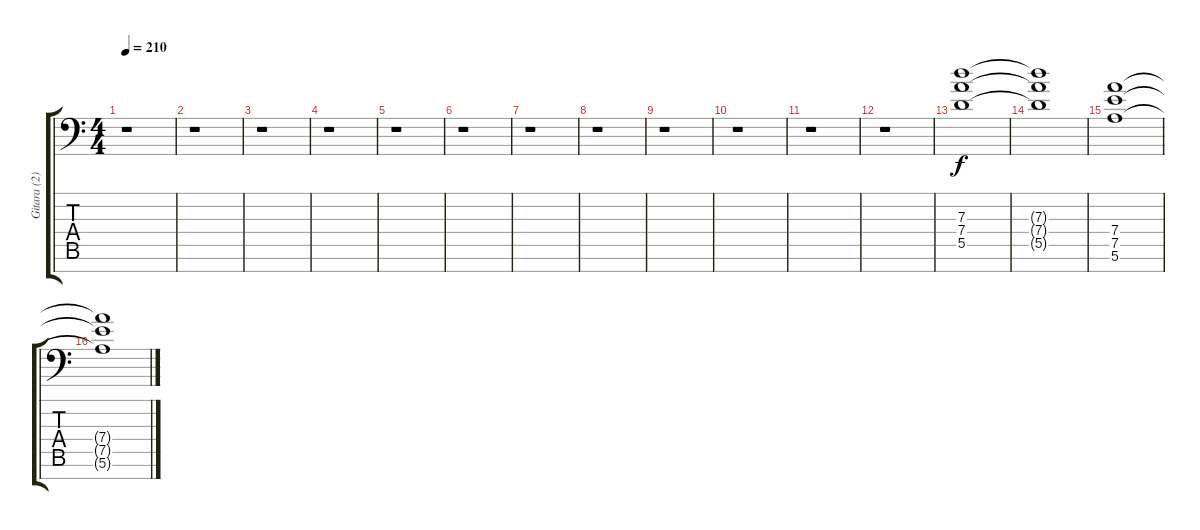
\track ("Gitara (2)" "Gitara (2)") {instrument distortionguitar}
\staff {score tabs}
\tuning (E4 B3 G3 D3 A2 E2 C-1) {hide}
\ts (4 4)
\tempo 210
\clef f4
\ks c
r.1{dy f} |
r.1 |
r.1 |
r.1 |
r.1 |
r.1 |
r.1 |
r.1 |
r.1 |
r.1 |
r.1 |
r.1 |
(7.3 7.4 5.5).1 |
(7.3{t} 7.4{t} 5.5{t}).1 |
(7.4 7.5 5.6).1 |
(7.4{t} 7.5{t} 5.6{t}).1
